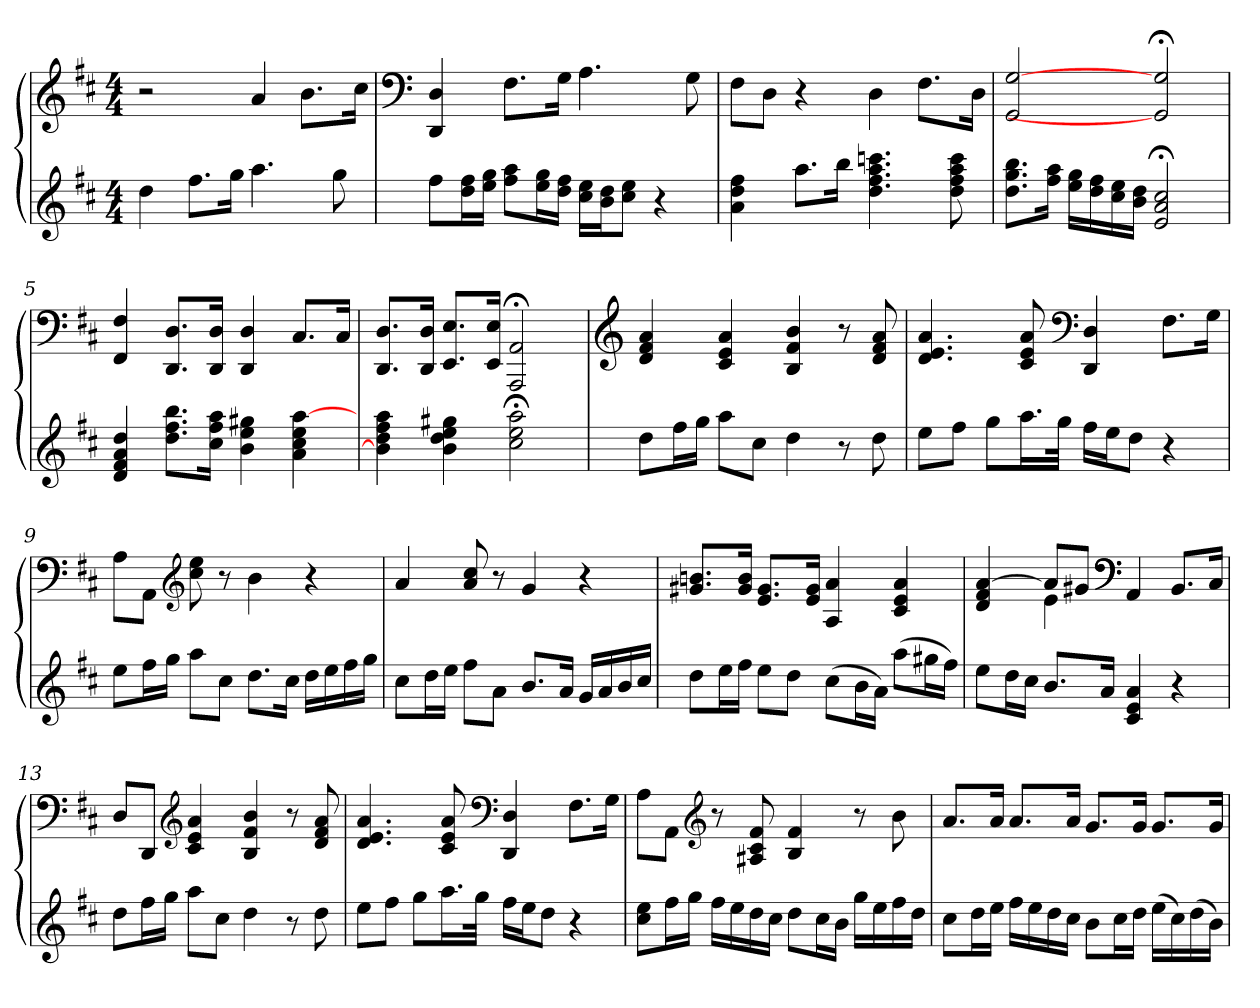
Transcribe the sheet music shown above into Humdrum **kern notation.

**kern	**kern
*part1	*part1
*staff2	*staff1
*clefG2	*clefG2
*k[f#c#]	*k[f#c#]
*D:	*D:
*M4/4	*M4/4
=1	=1
4dd\	2r
8.ff#\L	.
16gg\Jk	.
4.aa\	4a/
.	8.b\L
8gg\	.
.	16cc#\Jk
=2	=2
*	*clefF4
8ff#\L	4DD/ 4D/
16dd\ 16ff#\L	.
16ee\ 16gg\JJ	.
8ff#\ 8aa\L	8.F#\L
16ee\ 16gg\L	.
16dd\ 16ff#\JJ	16G\Jk
16cc#\ 16ee\LL	4.A\
16b\ 16dd\J	.
8cc#\ 8ee\J	.
4r	.
.	8G\
=3	=3
4a\ 4dd\ 4ff#\	8F#\L
.	8D\J
8.aa\L	4r
16bb\Jk	.
4.dd\ 4.ff#\ 4.aa\ 4.cccn\	4D\
.	8.F#\L
8dd\ 8ff#\ 8aa\ 8ccc\	.
.	16D\Jk
=4	=4
8.dd\ 8.gg\ 8.bb\L	2GG/ [2G/
16ff#\ 16aa\Jk	.
16ee\ 16gg\LL	.
16dd\ 16ff#\	.
16cc#\ 16ee\	.
16b\ 16dd\JJ	.
2e;</ 2a;</ 2cc#;</	2GG];</ 2G;</
=5	=5
4d/ 4f#/ 4a/ 4dd/	4FF#/ 4F#/
8.dd\ 8.ff#\ 8.bb\L	8.DD/ 8.D/L
16cc#\ 16ff#\ 16aa\Jk	16DD/ 16D/Jk
4b\ 4ee\ 4gg#X\	4DD/ 4D/
4a\ 4cc#\ 4ee\ [4aa\	8.C#/L
.	16C#/Jk
=6	=6
4b]\ 4dd\ 4ff#\ 4aa\	8.DD/ 8.D/L
.	16DD/ 16D/Jk
4b\ 4dd\ 4ee\ 4gg#X\	8.EE/ 8.E/L
.	16EE/ 16E/Jk
2cc#;<\ 2ee;<\ 2aa;<\	2AAA;</ 2AA;</
=7	=7
*	*clefG2
8dd\L	4d/ 4f#/ 4a/
16ff#\L	.
16gg\JJ	.
8aa\L	4c#/ 4e/ 4a/
8cc#\J	.
4dd\	4B/ 4f#/ 4b/
8r	8r
8dd\	8d/ 8f#/ 8a/
=8	=8
8ee\L	4.d/ 4.e/ 4.a/
8ff#\J	.
8gg\L	.
16.aa\L	8c#/ 8e/ 8a/
32gg\JJk	.
*	*clefF4
16ff#\LL	4DD/ 4D/
16ee\J	.
8dd\J	.
4r	8.F#\L
.	16G\Jk
=9	=9
8ee\L	8A\L
16ff#\L	8AA\J
16gg\JJ	.
*	*clefG2
8aa\L	8cc#\ 8ee\
8cc#\J	8r
8.dd\L	4b\
16cc#\Jk	.
16dd\LL	4r
16ee\	.
16ff#\	.
16gg\JJ	.
=10	=10
8cc#\L	4a/
16dd\L	.
16ee\JJ	.
8ff#\L	8a/ 8cc#/
8a\J	8r
8.b/L	4g/
16a/Jk	.
16g/LL	4r
16a/	.
16b/	.
16cc#/JJ	.
=11	=11
8dd\L	8.g#X/ 8.bn/L
16ee\L	.
16ff#\JJ	16g#/ 16b/Jk
8ee\L	8.e/ 8.g#/L
8dd\J	.
.	16e/ 16g#/Jk
(8cc#\L	4A/ 4a/
16b\L	.
16a\JJ)	.
(8aa\L	4c#/ 4e/ 4a/
16gg#X\L	.
16ff#\JJ)	.
=12	=12
*	*^
8ee\L	4d/ 4f#/ [4a/	4ryy
16dd\L	.	.
16cc#\JJ	.	.
8.b/L	8a/L]	4e\
.	8g#X/J	.
16a/Jk	.	.
*	*clefF4	*
4c#/ 4e/ 4a/	2ryy	4AA/
4r	.	8.BB/L
.	.	16C#/Jk
*	*v	*v
=13	=13
8dd\L	8D/L
16ff#\L	8DD/J
16gg\JJ	.
*	*clefG2
8aa\L	4c#/ 4e/ 4a/
8cc#\J	.
4dd\	4B/ 4f#/ 4b/
8r	8r
8dd\	8d/ 8f#/ 8a/
=14	=14
8ee\L	4.d/ 4.e/ 4.a/
8ff#\J	.
8gg\L	.
16.aa\L	8c#/ 8e/ 8a/
32gg\JJk	.
*	*clefF4
16ff#\LL	4DD/ 4D/
16ee\J	.
8dd\J	.
4r	8.F#\L
.	16G\Jk
=15	=15
8cc#\ 8ee\L	8A\L
16ff#\L	8AA\J
16gg\JJ	.
*	*clefG2
16ff#\LL	8r
16ee\	.
16dd\	8A#X/ 8c#/ 8f#/
16cc#\JJ	.
8dd\L	4B/ 4f#/
16cc#\L	.
16b\JJ	.
16gg\LL	8r
16ee\	.
16ff#\	8b\
16dd\JJ	.
=16	=16
8cc#\L	8.a/L
16dd\L	.
16ee\JJ	16a/Jk
16ff#\LL	8.a/L
16ee\	.
16dd\	.
16cc#\JJ	16a/Jk
8b\L	8.g/L
16cc#\L	.
16dd\JJ	16g/Jk
(16ee\LL	8.g/L
16cc#\)	.
(16dd\	.
16b\JJ)	16g/Jk
=	=
*-	*-
